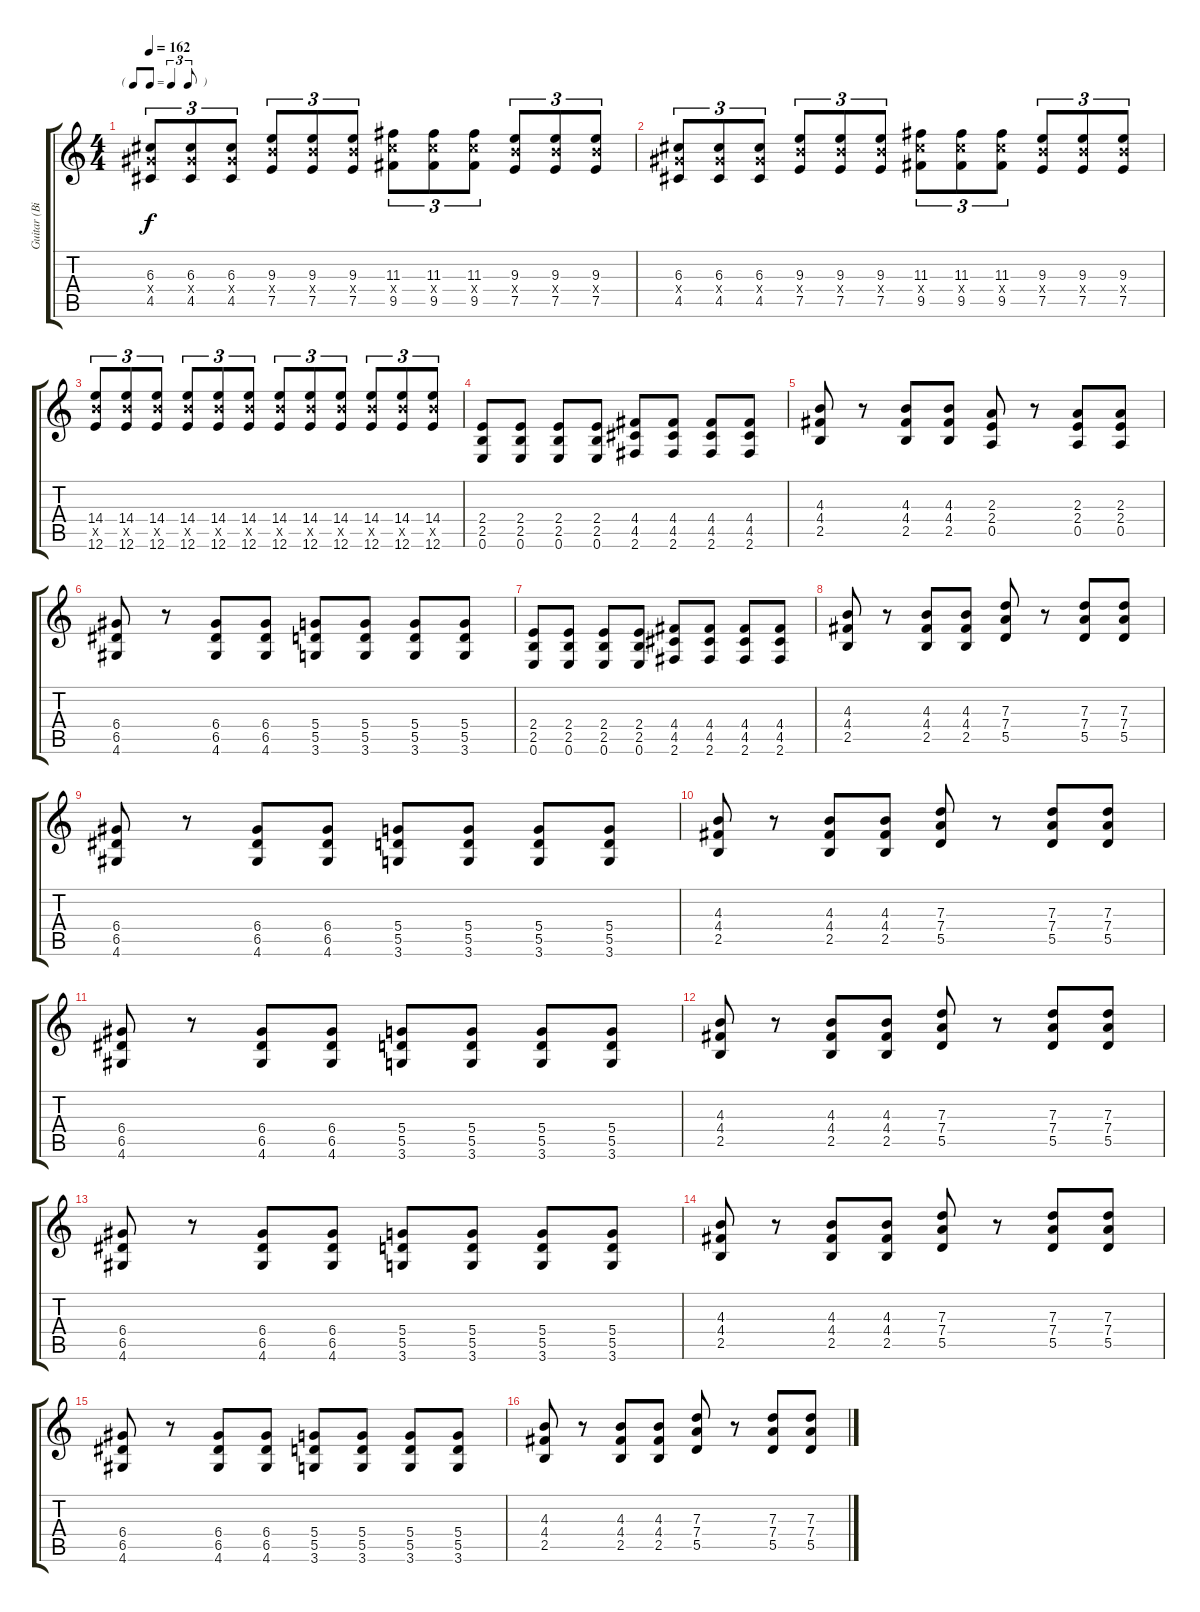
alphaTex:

\track ("Guitar (Billie Joe)" "Guitar (Bi") {instrument distortionguitar}
\staff {score tabs}
\tuning (E4 B3 G3 D3 A2 E2) {hide}
\ts (4 4)
\tf triplet8th
\tempo 162
\clef g2
\ks c
(6.3 6.4{x} 4.5).8{tu (3 2) dy f} (6.3 6.4{x} 4.5).8{tu (3 2)} (6.3 6.4{x} 4.5).8{tu (3 2)} (9.3 9.4{x} 7.5).8{tu (3 2)} (9.3 9.4{x} 7.5).8{tu (3 2)} (9.3 9.4{x} 7.5).8{tu (3 2)} (11.3 11.4{x} 9.5).8{tu (3 2)} (11.3 11.4{x} 9.5).8{tu (3 2)} (11.3 11.4{x} 9.5).8{tu (3 2)} (9.3 9.4{x} 7.5).8{tu (3 2)} (9.3 9.4{x} 7.5).8{tu (3 2)} (9.3 9.4{x} 7.5).8{tu (3 2)} |
(6.3 6.4{x} 4.5).8{tu (3 2)} (6.3 6.4{x} 4.5).8{tu (3 2)} (6.3 6.4{x} 4.5).8{tu (3 2)} (9.3 9.4{x} 7.5).8{tu (3 2)} (9.3 9.4{x} 7.5).8{tu (3 2)} (9.3 9.4{x} 7.5).8{tu (3 2)} (11.3 11.4{x} 9.5).8{tu (3 2)} (11.3 11.4{x} 9.5).8{tu (3 2)} (11.3 11.4{x} 9.5).8{tu (3 2)} (9.3 9.4{x} 7.5).8{tu (3 2)} (9.3 9.4{x} 7.5).8{tu (3 2)} (9.3 9.4{x} 7.5).8{tu (3 2)} |
(14.4 14.5{x} 12.6).8{tu (3 2)} (14.4 14.5{x} 12.6).8{tu (3 2)} (14.4 14.5{x} 12.6).8{tu (3 2)} (14.4 14.5{x} 12.6).8{tu (3 2)} (14.4 14.5{x} 12.6).8{tu (3 2)} (14.4 14.5{x} 12.6).8{tu (3 2)} (14.4 14.5{x} 12.6).8{tu (3 2)} (14.4 14.5{x} 12.6).8{tu (3 2)} (14.4 14.5{x} 12.6).8{tu (3 2)} (14.4 14.5{x} 12.6).8{tu (3 2)} (14.4 14.5{x} 12.6).8{tu (3 2)} (14.4 14.5{x} 12.6).8{tu (3 2)} |
(2.4 2.5 0.6).8 (2.4 2.5 0.6).8 (2.4 2.5 0.6).8 (2.4 2.5 0.6).8 (4.4 4.5 2.6).8 (4.4 4.5 2.6).8 (4.4 4.5 2.6).8 (4.4 4.5 2.6).8 |
(4.3 4.4 2.5).8 r.8 (4.3 4.4 2.5).8 (4.3 4.4 2.5).8 (2.3 2.4 0.5).8 r.8 (2.3 2.4 0.5).8 (2.3 2.4 0.5).8 |
(6.4 6.5 4.6).8 r.8 (6.4 6.5 4.6).8 (6.4 6.5 4.6).8 (5.4 5.5 3.6).8 (5.4 5.5 3.6).8 (5.4 5.5 3.6).8 (5.4 5.5 3.6).8 |
(2.4 2.5 0.6).8 (2.4 2.5 0.6).8 (2.4 2.5 0.6).8 (2.4 2.5 0.6).8 (4.4 4.5 2.6).8 (4.4 4.5 2.6).8 (4.4 4.5 2.6).8 (4.4 4.5 2.6).8 |
(4.3 4.4 2.5).8 r.8 (4.3 4.4 2.5).8 (4.3 4.4 2.5).8 (7.3 7.4 5.5).8 r.8 (7.3 7.4 5.5).8 (7.3 7.4 5.5).8 |
(6.4 6.5 4.6).8 r.8 (6.4 6.5 4.6).8 (6.4 6.5 4.6).8 (5.4 5.5 3.6).8 (5.4 5.5 3.6).8 (5.4 5.5 3.6).8 (5.4 5.5 3.6).8 |
(4.3 4.4 2.5).8 r.8 (4.3 4.4 2.5).8 (4.3 4.4 2.5).8 (7.3 7.4 5.5).8 r.8 (7.3 7.4 5.5).8 (7.3 7.4 5.5).8 |
(6.4 6.5 4.6).8 r.8 (6.4 6.5 4.6).8 (6.4 6.5 4.6).8 (5.4 5.5 3.6).8 (5.4 5.5 3.6).8 (5.4 5.5 3.6).8 (5.4 5.5 3.6).8 |
(4.3 4.4 2.5).8 r.8 (4.3 4.4 2.5).8 (4.3 4.4 2.5).8 (7.3 7.4 5.5).8 r.8 (7.3 7.4 5.5).8 (7.3 7.4 5.5).8 |
(6.4 6.5 4.6).8 r.8 (6.4 6.5 4.6).8 (6.4 6.5 4.6).8 (5.4 5.5 3.6).8 (5.4 5.5 3.6).8 (5.4 5.5 3.6).8 (5.4 5.5 3.6).8 |
(4.3 4.4 2.5).8 r.8 (4.3 4.4 2.5).8 (4.3 4.4 2.5).8 (7.3 7.4 5.5).8 r.8 (7.3 7.4 5.5).8 (7.3 7.4 5.5).8 |
(6.4 6.5 4.6).8 r.8 (6.4 6.5 4.6).8 (6.4 6.5 4.6).8 (5.4 5.5 3.6).8 (5.4 5.5 3.6).8 (5.4 5.5 3.6).8 (5.4 5.5 3.6).8 |
(4.3 4.4 2.5).8 r.8 (4.3 4.4 2.5).8 (4.3 4.4 2.5).8 (7.3 7.4 5.5).8 r.8 (7.3 7.4 5.5).8 (7.3 7.4 5.5).8
